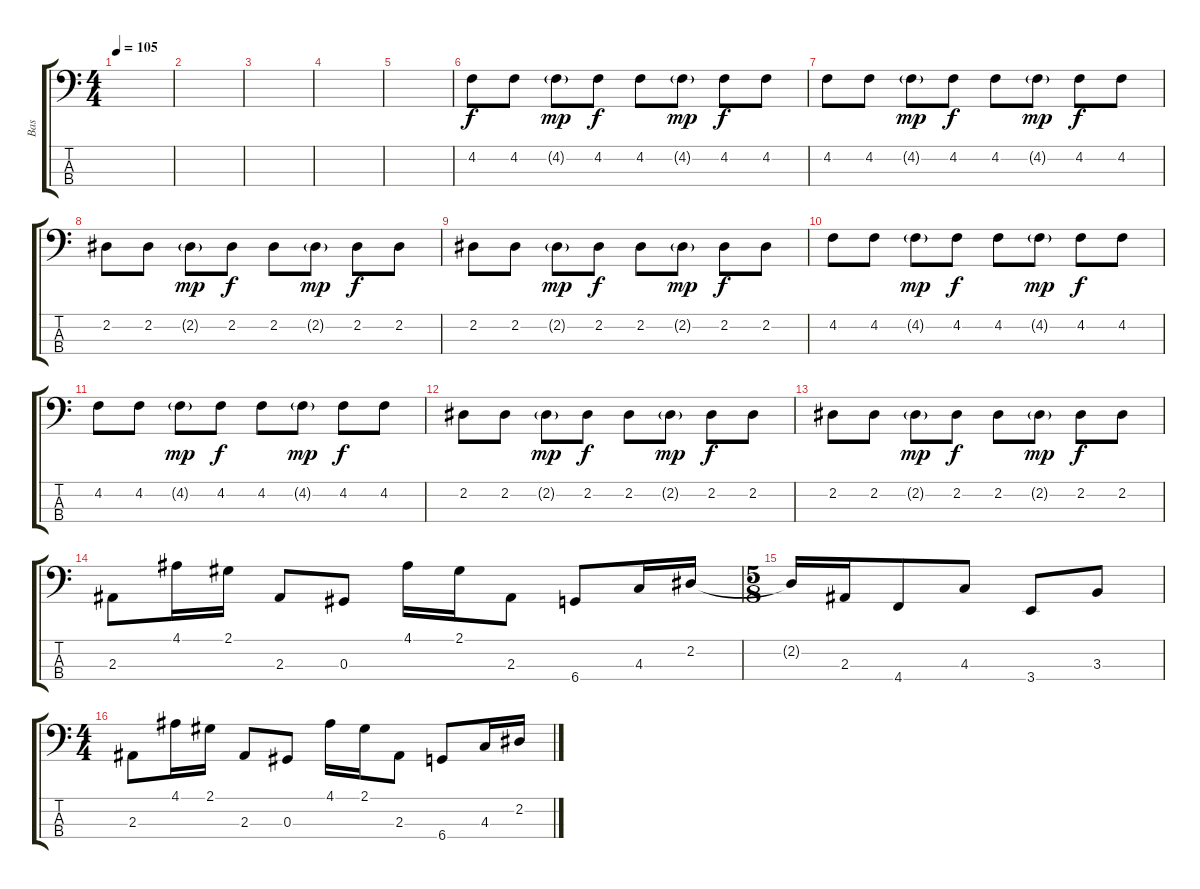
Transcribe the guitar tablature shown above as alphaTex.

\track ("Bas" "Bas") {instrument electricbassfinger}
\staff {score tabs}
\tuning (Gb2 Db2 Ab1 Db1) {hide}
\ts (4 4)
\tempo 105
\clef f4
\ks c
|
|
|
|
|
4.2.8 4.2.8 4.2{g}.8{dy mp} 4.2.8{dy f} 4.2.8 4.2{g}.8{dy mp} 4.2.8{dy f} 4.2.8 |
4.2.8 4.2.8 4.2{g}.8{dy mp} 4.2.8{dy f} 4.2.8 4.2{g}.8{dy mp} 4.2.8{dy f} 4.2.8 |
2.2.8 2.2.8 2.2{g}.8{dy mp} 2.2.8{dy f} 2.2.8 2.2{g}.8{dy mp} 2.2.8{dy f} 2.2.8 |
2.2.8 2.2.8 2.2{g}.8{dy mp} 2.2.8{dy f} 2.2.8 2.2{g}.8{dy mp} 2.2.8{dy f} 2.2.8 |
4.2.8 4.2.8 4.2{g}.8{dy mp} 4.2.8{dy f} 4.2.8 4.2{g}.8{dy mp} 4.2.8{dy f} 4.2.8 |
4.2.8 4.2.8 4.2{g}.8{dy mp} 4.2.8{dy f} 4.2.8 4.2{g}.8{dy mp} 4.2.8{dy f} 4.2.8 |
2.2.8 2.2.8 2.2{g}.8{dy mp} 2.2.8{dy f} 2.2.8 2.2{g}.8{dy mp} 2.2.8{dy f} 2.2.8 |
2.2.8 2.2.8 2.2{g}.8{dy mp} 2.2.8{dy f} 2.2.8 2.2{g}.8{dy mp} 2.2.8{dy f} 2.2.8 |
2.3.8 4.1.16 2.1.16 2.3.8 0.3.8 4.1.16 2.1.16 2.3.8 6.4.8 4.3.16 2.2.16 |
\ts (5 8)
2.2{t}.16 2.3.16 4.4.8 4.3.8 3.4.8 3.3.8 |
\ts (4 4)
2.3.8 4.1.16 2.1.16 2.3.8 0.3.8 4.1.16 2.1.16 2.3.8 6.4.8 4.3.16 2.2.16
